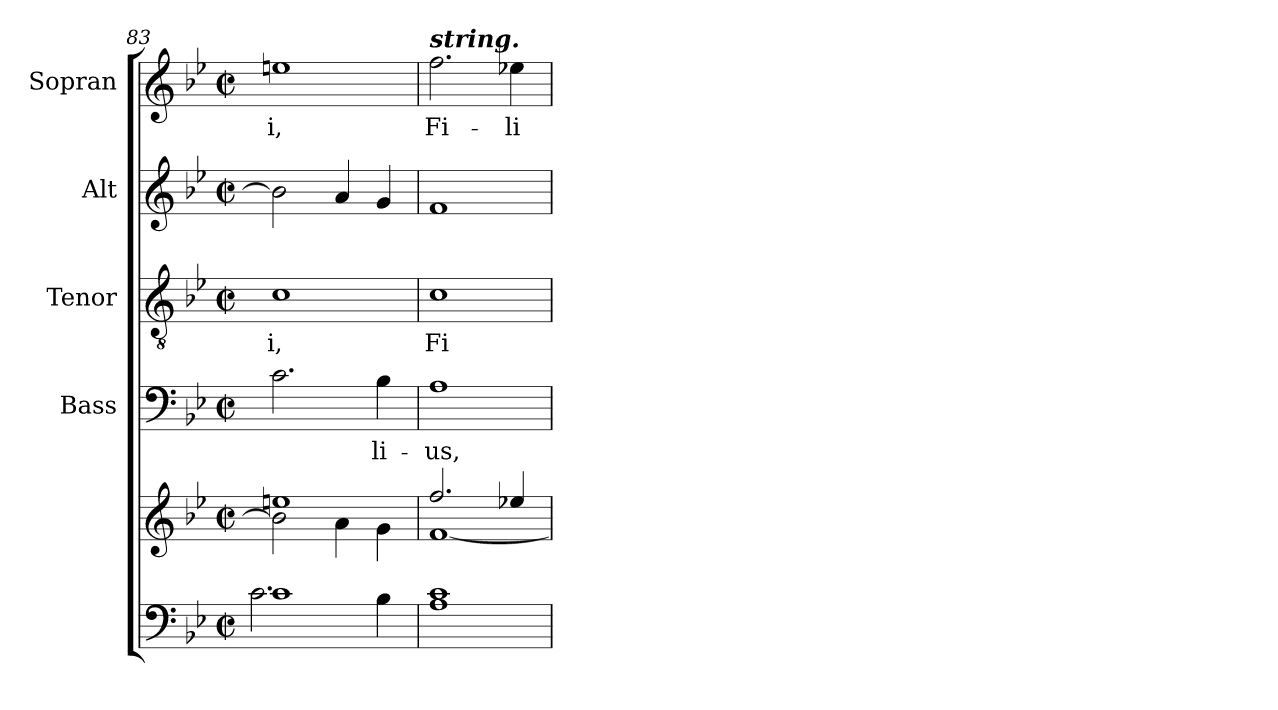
**kern	**kern	**kern	**text	**kern	**text	**kern	**kern	**text
*part5	*part5	*part4	*part4	*part3	*part3	*part2	*part1	*part1
*staff6	*staff5	*staff4	*staff4	*staff3	*staff3	*staff2	*staff1	*staff1
*	*	*I"Bass	*	*I"Tenor	*	*I"Alt	*I"Sopran	*
*	*	*I'B.	*	*I'T.	*	*I'A.	*I'S.	*
*clefF4	*clefG2	*clefF4	*	*clefGv2	*	*clefG2	*clefG2	*
*k[b-e-]	*k[b-e-]	*k[b-e-]	*	*k[b-e-]	*	*k[b-e-]	*k[b-e-]	*
*B-:	*B-:	*B-:	*	*B-:	*	*B-:	*B-:	*
*M2/2	*M2/2	*M2/2	*	*M2/2	*	*M2/2	*M2/2	*
*met(c|)	*met(c|)	*met(c|)	*	*met(c|)	*	*met(c|)	*met(c|)	*
=83	=83	=83	=83	=83	=83	=83	=83	=83
*^	*^	*	*	*	*	*	*	*
!	!	!	!	!	!	!	!LO:LY:b	!	!	!LO:LY:b
1c	2.c\	1een	2b-\]	2.c\	.	1c	-i,	2b-\]	1een	-i,
.	.	.	4a\	.	.	.	.	4a/	.	.
!	!	!	!	!	!LO:LY:b	!	!	!	!	!
.	4B-\	.	4g\	4B-\	-li-	.	.	4g/	.	.
=84	=84	=84	=84	=84	=84	=84	=84	=84	=84	=84
!	!	!	!	!	!	!	!	!	!LO:TX:a:Bi:t=string.	!
!	!	!	!	!	!LO:LY:b	!	!LO:LY:b	!	!	!LO:LY:b
1c	1A	2.ff/	[<1f	1A	-us,	1c	Fi-	1f	2.ff\	Fi-
!	!	!	!	!	!	!	!	!	!	!LO:LY:b
.	.	4ee-X/	.	.	.	.	.	.	4ee-X\	-li-
*v	*v	*	*	*	*	*	*	*	*	*
*	*v	*v	*	*	*	*	*	*	*
=	=	=	=	=	=	=	=	=
*-	*-	*-	*-	*-	*-	*-	*-	*-
